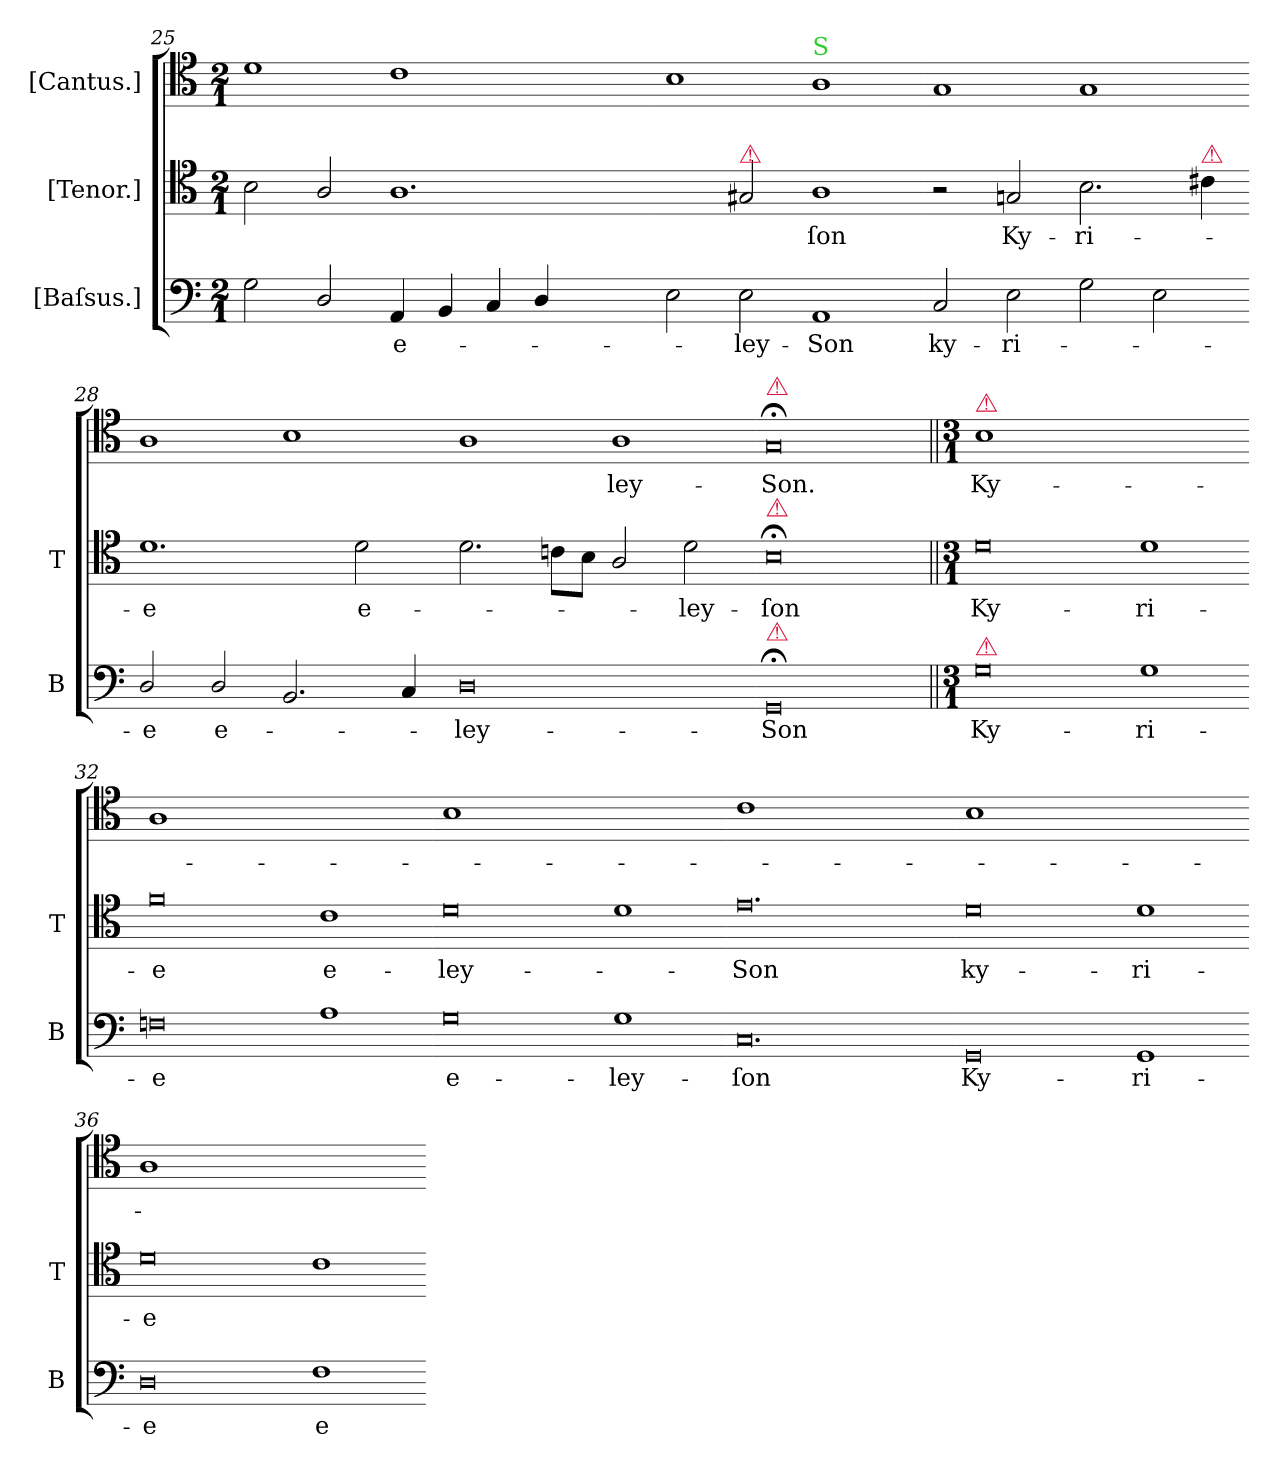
**kern	**text	**kern	**text	**kern	**text
*part3	*part3	*part2	*part2	*part1	*part1
*staff3	*staff3	*staff2	*staff2	*staff1	*staff1
*I"[Baſsus.]	*	*I"[Tenor.]	*	*I"[Cantus.]	*
*I'B	*	*I'T	*	*	*
*clefF4	*	*clefC4	*	*clefC4	*
*k[]	*	*k[]	*	*k[]	*
*M2/1	*	*M2/1	*	*M2/1	*
=25	=25	=25	=25	=25	=25
2G\	.	2B\	.	1d\	.
2D/	.	2A/	.	.	.
!	!LO:LY:i	!	!	!	!
4AA/	e-	1.A\	.	1c\	.
4BB/	.	.	.	.	.
4C/	.	.	.	.	.
4D/	.	.	.	.	.
2ryy	.	.	.	2ryy	.
=26-	=26-	=26-	=26-	=26-	=26-
2E\	.	2ryy	.	1B\	.
!	!	!LO:TX:a:color=crimson:t=⚠	!	!	!
!	!LO:LY:i	!	!	!	!
2E\	-ley-	2G#X/	.	.	.
!	!	!	!	!LO:TX:a:color=limegreen:t=S	!
!	!LO:LY:i	!	!LO:LY:i	!	!
1AA/	-Son	1A\	-ſon	1A\	.
=27-	=27-	=27-	=27-	=27-	=27-
!	!LO:LY:i	!	!	!	!
2C/	ky-	2r	.	1G/	.
!	!LO:LY:i	!	!LO:LY:i	!	!
2E\	-ri-	2Gn/	Ky-	.	.
!	!	!	!LO:LY:i	!	!
2G\	.	2.B\	-ri-	1G/	.
2E\	.	.	.	.	.
!	!	!LO:TX:a:color=crimson:t=⚠	!	!	!
.	.	4c#X\	.	.	.
=28-	=28-	=28-	=28-	=28-	=28-
!	!LO:LY:i	!	!LO:LY:i	!	!
2D/	-e	1.d\	-e	1A\	.
!	!LO:LY:i	!	!	!	!
2D/	e-	.	.	.	.
2.BB/	.	.	.	1B\	.
!	!	!	!LO:LY:i	!	!
.	.	2d\	e-	.	.
4C/	.	.	.	.	.
=29-	=29-	=29-	=29-	=29-	=29-
!	!LO:LY:i	!	!	!	!
0D\	-ley-	2.d\	.	1A\	.
.	.	8cn\L	.	.	.
.	.	8B\J	.	.	.
.	.	2A/	.	1A\	ley-
!	!	!	!LO:LY:i	!	!
.	.	2d\	-ley-	.	.
=30-	=30-	=30-	=30-	=30-	=30-
!	!	!	!	!LO:TX:a:color=crimson:t=⚠	!
!	!	!LO:TX:a:color=crimson:t=⚠	!	!	!
!LO:TX:a:color=crimson:t=⚠	!	!	!	!	!
!	!LO:LY:i	!	!LO:LY:i	!	!
0GG;</	-Son	0B;<\	-ſon	0G;</	-Son.
=31||	=31||	=31||	=31||	=31||	=31||
*M3/1	*	*M3/1	*	*M3/1	*
!	!	!	!	!LO:TX:a:color=crimson:t=⚠	!
!LO:TX:a:color=crimson:t=⚠	!	!	!	!	!
!	!	!	!	!LO:N:vis=1	!
0G\	Ky-	0d\	Ky-	0.B\	Ky-
1G\	-ri-	1d\	-ri-	.	.
=32-	=32-	=32-	=32-	=32-	=32-
!	!	!	!	!LO:N:vis=1	!
0Fn\	-e	0f\	-e	0.A\	.
1A\	.	1c\	e-	.	.
=33-	=33-	=33-	=33-	=33-	=33-
!	!	!	!	!LO:N:vis=1	!
0G\	e-	0d\	-ley-	0.B\	.
1G\	-ley-	1d\	.	.	.
=34-	=34-	=34-	=34-	=34-	=34-
!	!	!	!	!LO:N:vis=1	!
0.C/	-ſon	0.e\	-Son	0.c\	.
=35-	=35-	=35-	=35-	=35-	=35-
!	!LO:LY:i	!	!	!LO:N:vis=1	!
0GG/	Ky-	0d\	ky-	0.B\	.
!	!LO:LY:i	!	!	!	!
1GG/	-ri-	1d\	-ri-	.	.
=36-	=36-	=36-	=36-	=36-	=36-
!	!LO:LY:i	!	!	!LO:N:vis=1	!
0D\	-e	0d\	-e	0.A\	.
!	!LO:LY:i	!	!	!	!
1F\	e-	1c\	.	.	.
=-	=-	=-	=-	=-	=-
*-	*-	*-	*-	*-	*-
